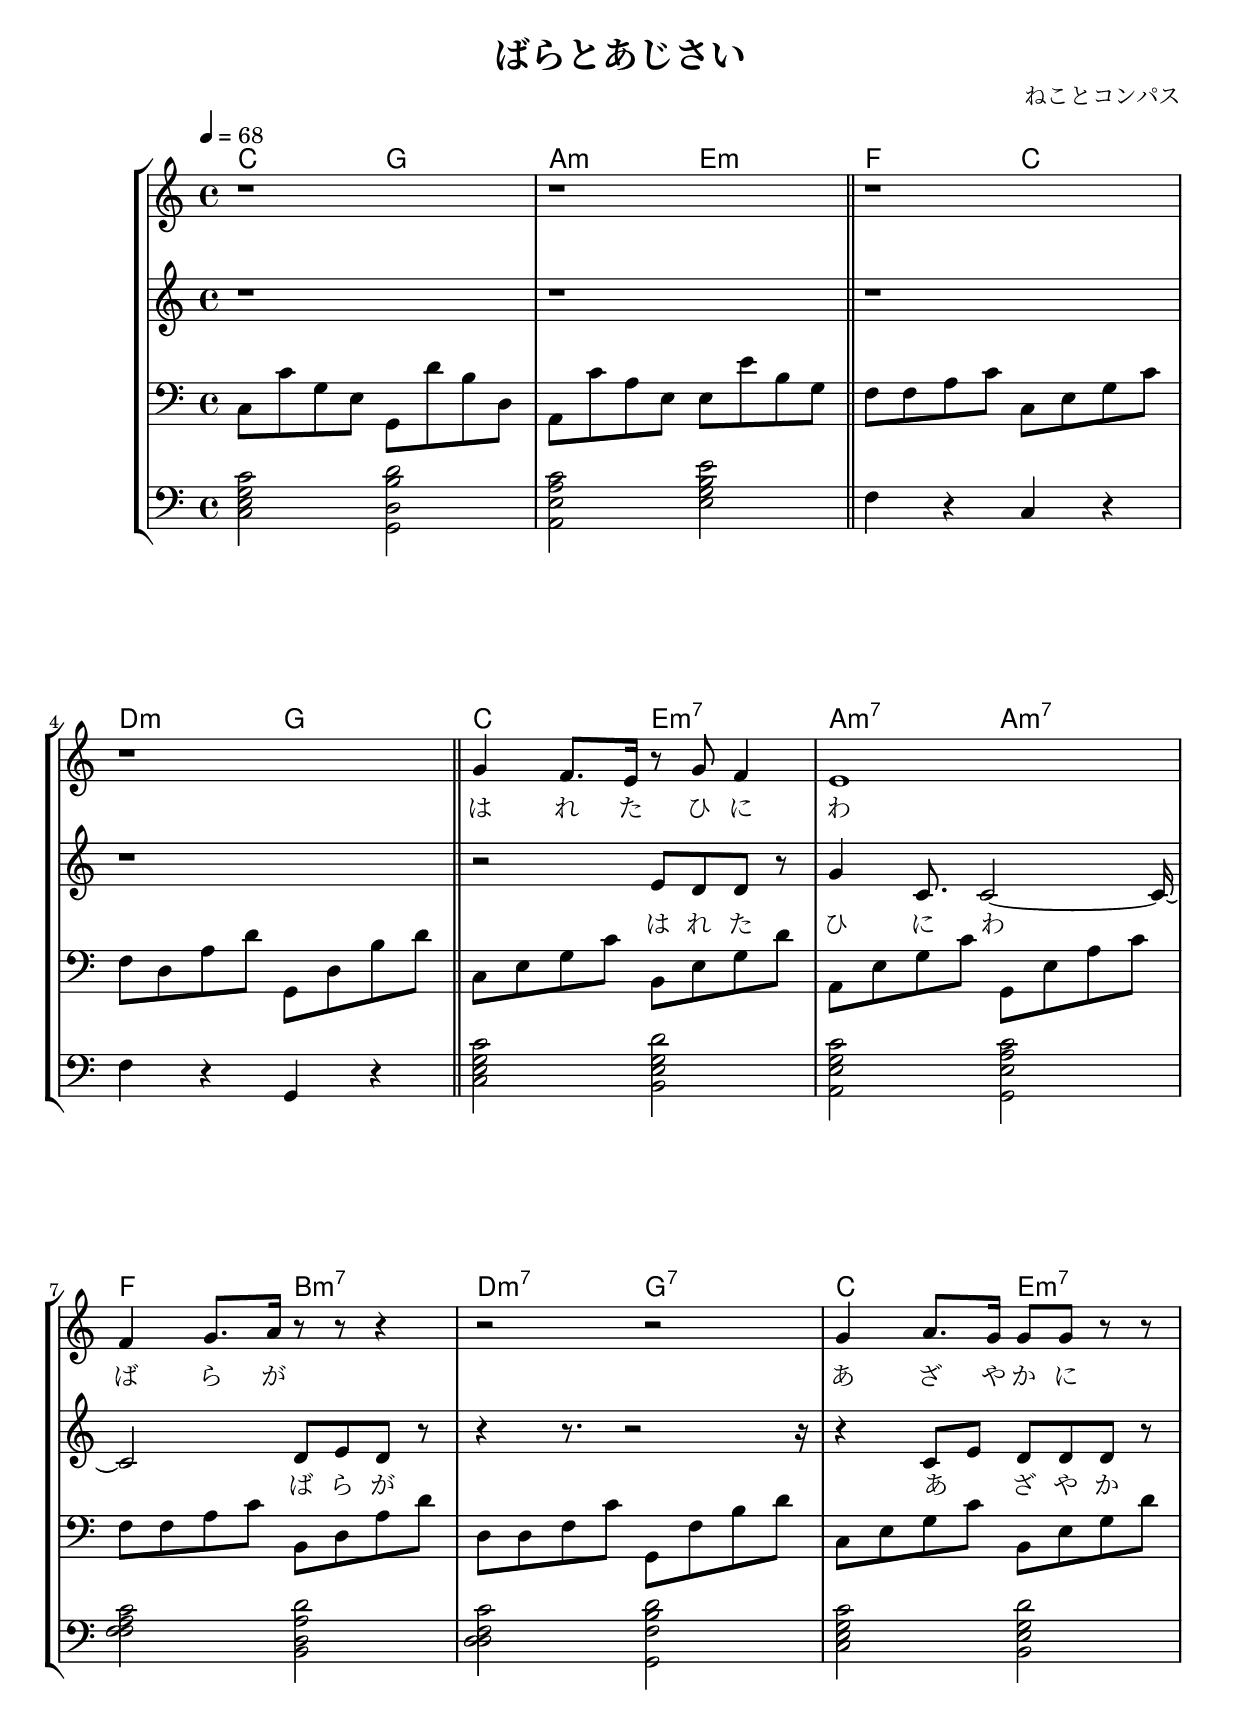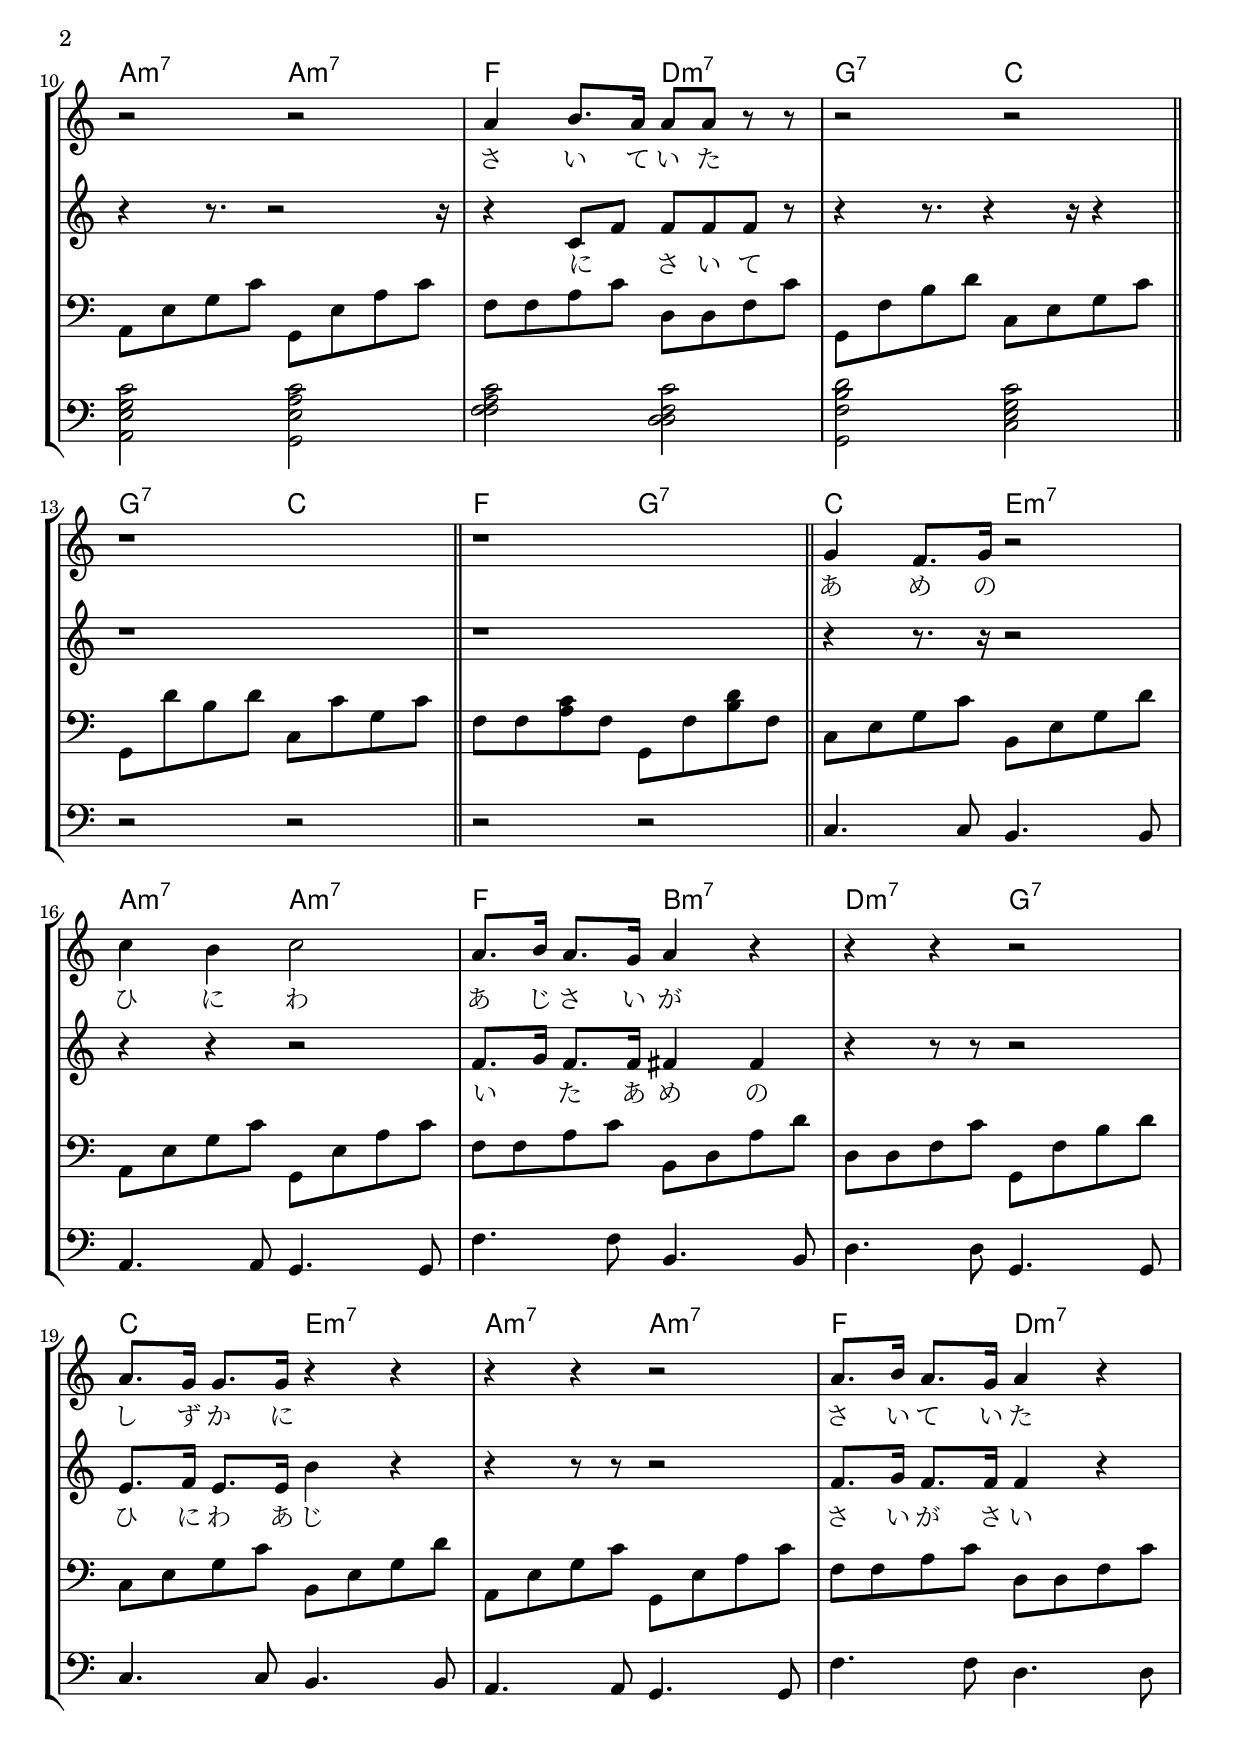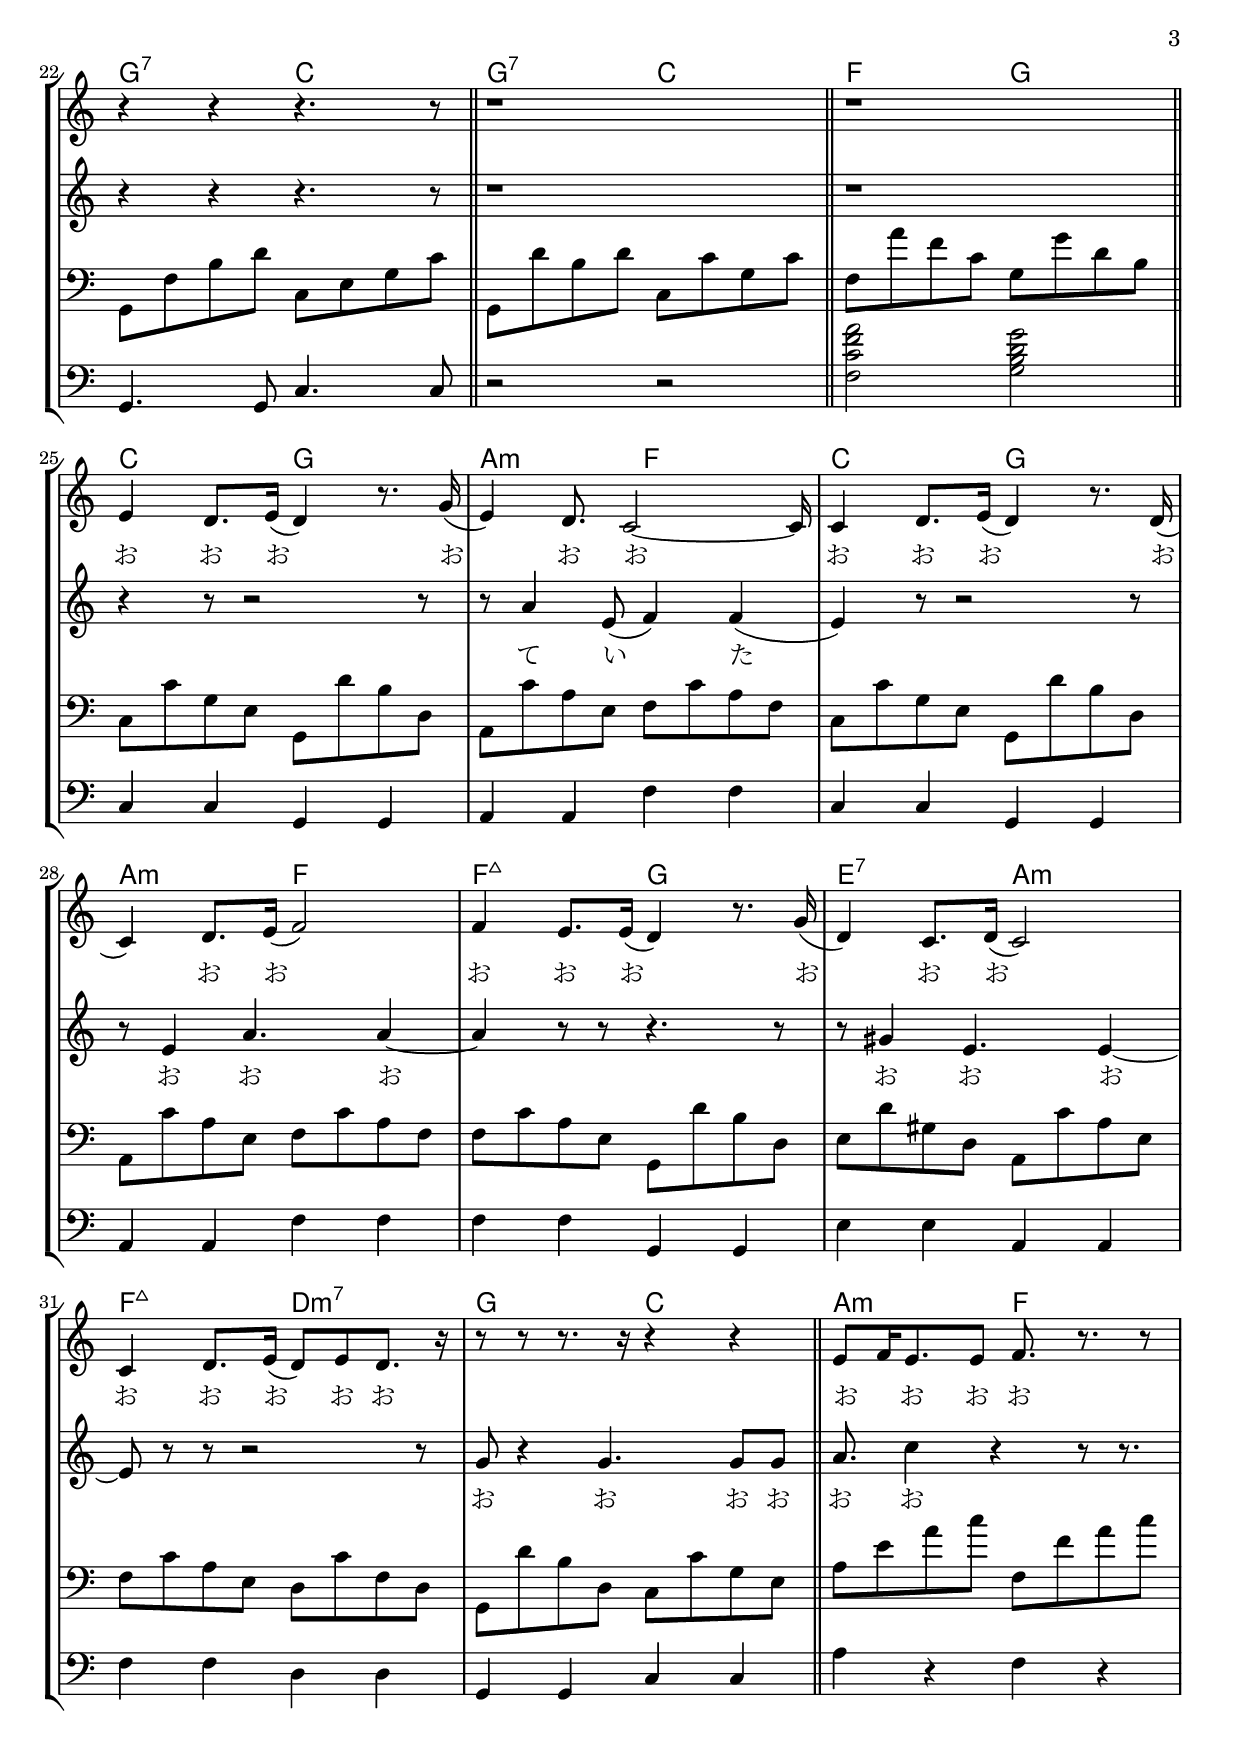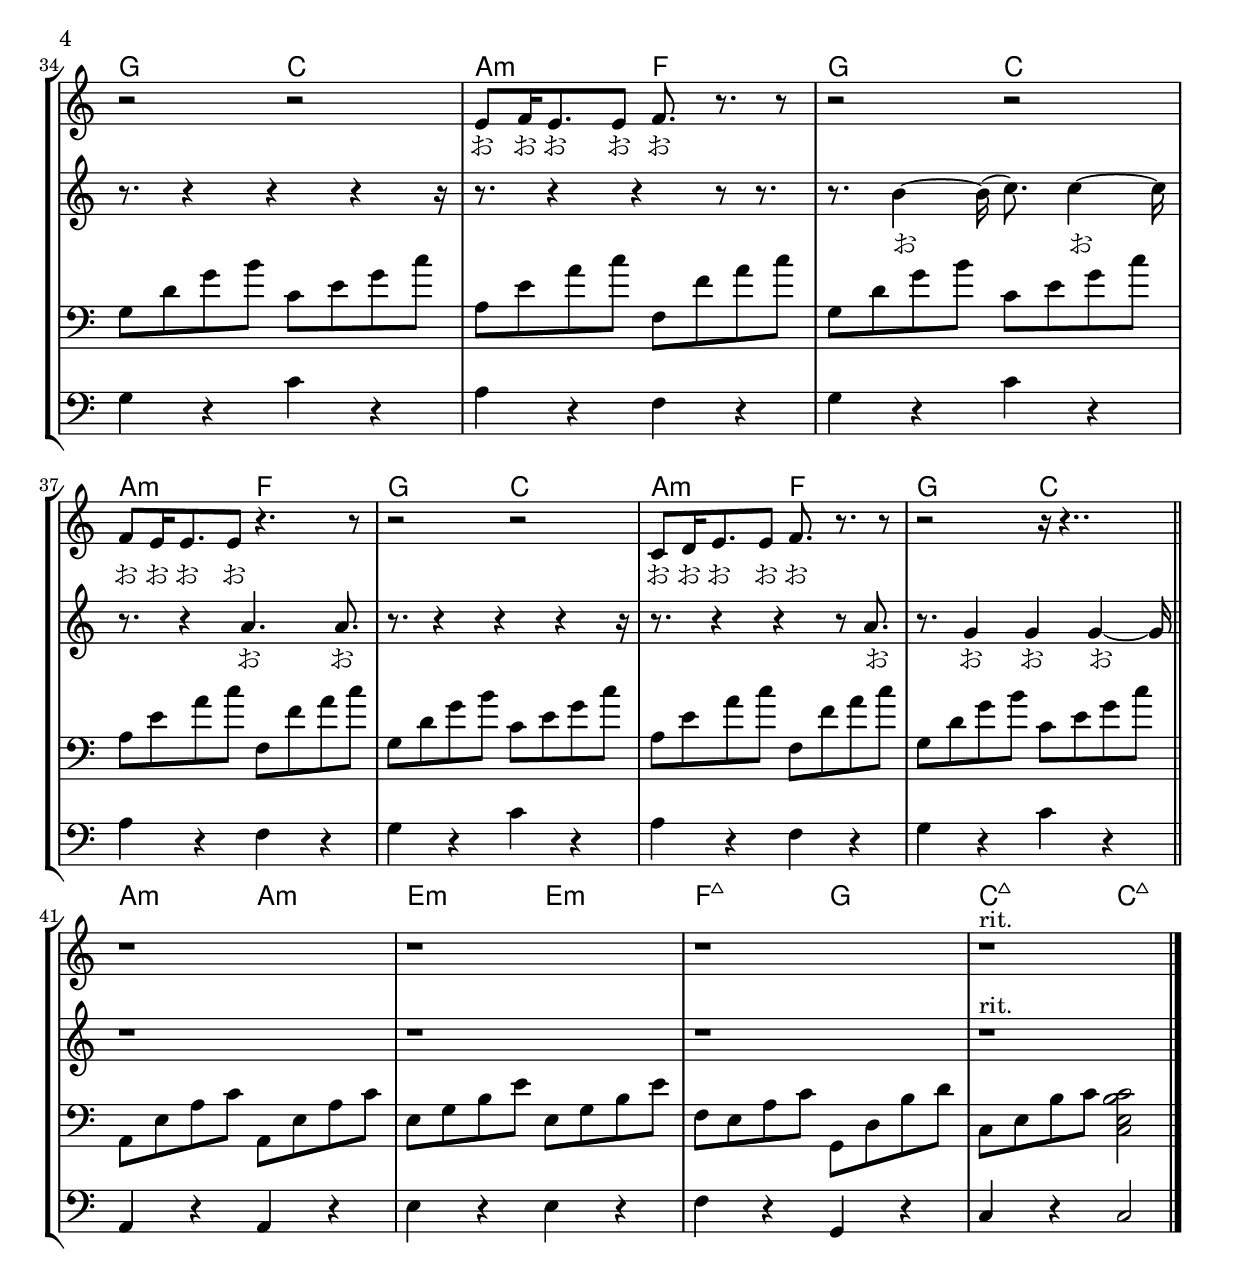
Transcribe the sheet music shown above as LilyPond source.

\version "2.12.1"

\header {
	title = \markup {ばらとあじさい}
	composer = \markup \center-column {ねことコンパス}
}

harmony = \chordmode {
	c2 g a:m e:m 

	f c d:m g 

	c e:min7 a:min7 a:min7 f b:min7 d:min7 g:7 c e:min7 a:min7 a:min7 f d:min7 g:7 c 

	g:7 c 

	f g:7 

	c e:min7 a:min7 a:min7 f b:min7 d:min7 g:7 c e:min7 a:min7 a:min7 f d:min7 g:7 c 

	g:7 c 

	f g 

	c g a:m f c g a:m f f:maj7 g e:7 a:m f:maj7 d:min7 g c 

	a:m f g c a:m f g c a:m f g c a:m f g c 

	a:m a:m e:m e:m f:maj7 g c:maj7 c:maj7 
}

melody = {
	\key c \major
	\tempo 4 = 68
	r1 | r1   
	r1 | r1   
	\set Staff.midiInstrument = #"fss0.31"
	 g'4  f'8.  e'16  r8  g'8  f'4 
	e'1 
	f'4  g'8.  a'16  r8  r8  r4 
	r2  r2 
	g'4  a'8.  g'16  g'8  g'8  r8  r8 
	r2  r2 
	a'4  b'8.  a'16  a'8  a'8  r8  r8 
	r2  r2
	r1   
	r1   
	\set Staff.midiInstrument = #"mmi0.34"
	g'4  f'8.  g'16  r2 
	c''4  b'4  c''2 
	a'8.  b'16  a'8.  g'16  a'4  r4 
	r4  r4  r2 
	a'8.  g'16  g'8.  g'16  r4  r4 
	r4  r4  r2 
	a'8.  b'16  a'8.  g'16  a'4  r4 
	r4  r4  r4.  	r8 	r1   
	r1   
	\set Staff.midiInstrument = #"Pad 4 (choir)"
	 e'4  d'8.  e'16  (d'4)  r8.  g'16 
	(e'4)  d'8.  c'2~c'16 
	c'4  d'8.  e'16  (d'4)  r8.  d'16 
	(c'4)  d'8.  e'16  (f'2) 
	f'4  e'8.  e'16  (d'4)  r8.  g'16 
	(d'4)  c'8.  d'16  (c'2) 
	c'4  d'8.  e'16  (d'8)  e'8  d'8.  r16~ 
	r8  r8  r8.  r16  r4  	r4 	\set Staff.midiInstrument = #"Pad 3 (polysynth)"
	e'8  f'16  e'8.  e'8  f'8.  r8.  r8 
	r2  r2 
	e'8  f'16  e'8.  e'8  f'8.  r8.  r8 
	r2  r2 
	f'8  e'16  e'8.  e'8  r4.  r8 
	r2  r2 
	c'8  d'16  e'8.  e'8  f'8.  r8.  r8 
	r2  r16  	r4.. 	r1 | r1 | r1 | r1^"rit." \bar "|."
}

words = \lyricmode {
	
	
	は  れ  た  ひ  に  わ  ば  ら  が  あ  ざ  や  か  に  さ  い  て  い  た  
	
	
	あ  め  の  ひ  に  わ  あ  じ  さ  い  が  し  ず  か  に  さ  い  て  い  た  
	
	
	お  お  お  お  お  お  お  お  お  お  お  お  お  お  お  お  お  お  お  お  お  お  お  
	お  お  お  お  お  お  お  お  お  お  お  お  お  お  お  お  お  お  お  
	
}

secondmelody = {
	\key c \major
	\tempo 4 = 68
	r1 | r1   
	r1 | r1   
	\set Staff.midiInstrument = #"mmi0.34"
	r2 e'8  d'8  d'8  r8 
	g'4  c'8.  c'2~c'16~ 
	c'2  d'8  e'8  d'8  r8 
	r4  r8.  r2~r16 
	r4  c'8  e'8  d'8  d'8  d'8  r8 
	r4  r8.  r2~r16~ 
	r4  c'8  f'8  f'8  f'8  f'8  r8 
	r4  r8.  r4~r16  	r4 	r1   
	r1   
	\set Staff.midiInstrument = #"fss0.29"
	r4  r8.  r16  r2 
	r4  r4  r2 
	f'8.  g'16  f'8.  f'16  fis'4  fis'4 
	r4  r8  r8  r2 
	e'8.  f'16  e'8.  e'16  b'4  r4 
	r4  r8  r8  r2 
	f'8.  g'16  f'8.  f'16  f'4  r4 
	r4  r4  r4.  	r8 	r1   
	r1   
	\set Staff.midiInstrument = #"Music box"
	r4 r8  r2  r8 
	r8  a'4  e'8  (f'4)  f'4 
	(e'4)  r8  r2  r8 
	r8  e'4  a'4.  a'4~ 
	a'4  r8  r8  r4.  r8 
	r8  gis'4  e'4.  e'4~ 
	e'8  r8  r8  r2  r8 
	g'8  r4  g'4.  g'8  g'8
	\set Staff.midiInstrument = #"Pad 5 (bowed)"
	a'8.  c''4  r4  r8  r8. 
	r8.  r4  r4  r4~r16 
	r8.  r4  r4  r8  r8. 
	r8.  b'4  b'16  (c''8.)  c''4~c''16 
	r8.  r4  a'4.  a'8. 
	r8.  r4  r4  r4~r16 
	r8.  r4  r4  r8  a'8. 
	r8.  g'4  g'4  g'4~g'16
	r1 | r1 | r1 | r1^"rit." \bar "|."
}

secondwords = \lyricmode {
	
	
	は  れ  た  ひ  に  わ  ば  ら  が  あ  ざ  や  か  に  さ  い  て  い  た  
	
	
	あ  め  の  ひ  に  わ  あ  じ  さ  い  が  さ  い  て  い  た  
	
	
	お  お  お  お  お  お  お  お  お  お  お  お  お  
	お  お  お  お  お  お  お  お  お  お  お  
	
}

tempochange = {
	\tempo 4 = 68
	r1 | r1 \bar "||"
	\tempo 4 = 68
	r1 | r1 \bar "||"
	\tempo 4 = 68
	r1 | r1 | r1 | r1 | r1 | r1 | r1 | r1 \bar "||"
	\tempo 4 = 68
	r1 \bar "||"
	\tempo 4 = 68
	r1 \bar "||"
	\tempo 4 = 68
	r1 | r1 | r1 | r1 | r1 | r1 | r1 | r1 \bar "||"
	\tempo 4 = 68
	r1 \bar "||"
	\tempo 4 = 68
	r1 \bar "||"
	\tempo 4 = 68
	r1 | r1 | r1 | r1 | r1 | r1 | r1 | r1 \bar "||"
	\tempo 4 = 68
	r1 | r1 | r1 | r1 | r1 | r1 | r1 | r1 \bar "||"
	\tempo 4 = 68
	r1 | r1 | r1 | \tempo 4 = 51 r2 \tempo 4 = 45 r2 \bar "|."
}

mainacc = {
	\clef bass
	\set Staff.midiInstrument = #"Acoustic grand"
	\key c \major
	\tempo 4 = 68
	c8 c' g e
	g,8 d' b d
	a,8 c' a e
	e8 e' b g
	\bar "||"

	\set Staff.midiInstrument = #"Acoustic grand"
	f8 f8 a8 c'8
	c8 e8 g8 c'8
	f8 d8 a8 d'8
	g,8 d8 b8 d'8
	\bar "||"

	\set Staff.midiInstrument = #"Acoustic grand"
	c8 e8 g8 c'8
	b,8 e8 g8 d'8
	a,8 e8 g8 c'8
	g,8 e8 a8 c'8
	f8 f8 a8 c'8
	b,8 d8 a8 d'8
	d8 d8 f8 c'8
	g,8 f8 b8 d'8
	c8 e8 g8 c'8
	b,8 e8 g8 d'8
	a,8 e8 g8 c'8
	g,8 e8 a8 c'8
	f8 f8 a8 c'8
	d8 d8 f8 c'8
	g,8 f8 b8 d'8
	c8 e8 g8 c'8
	\bar "||"

	\set Staff.midiInstrument = #"Blown Bottle"
	g,8 d' b d'
	c8 c' g c'
	\bar "||"

	\set Staff.midiInstrument = #"Pan Flute"
	f8 f <a c'> f
	g,8 f <b d'> f
	\bar "||"

	\set Staff.midiInstrument = #"Acoustic grand"
	c8 e8 g8 c'8
	b,8 e8 g8 d'8
	a,8 e8 g8 c'8
	g,8 e8 a8 c'8
	f8 f8 a8 c'8
	b,8 d8 a8 d'8
	d8 d8 f8 c'8
	g,8 f8 b8 d'8
	c8 e8 g8 c'8
	b,8 e8 g8 d'8
	a,8 e8 g8 c'8
	g,8 e8 a8 c'8
	f8 f8 a8 c'8
	d8 d8 f8 c'8
	g,8 f8 b8 d'8
	c8 e8 g8 c'8
	\bar "||"

	\set Staff.midiInstrument = #"Electric Grand"
	g,8 d' b d'
	c8 c' g c'
	\bar "||"

	\set Staff.midiInstrument = #"Electric Grand"
	f8 a' f' c'
	g8 g' d' b
	\bar "||"

	\set Staff.midiInstrument = #"Electric Grand"
	c8 c' g e
	g,8 d' b d
	a,8 c' a e
	f8 c' a f
	c8 c' g e
	g,8 d' b d
	a,8 c' a e
	f8 c' a f
	f8 c' a e
	g,8 d' b d
	e8 d' gis d
	a,8 c' a e
	f8 c' a e
	d8 c' f d
	g,8 d' b d
	c8 c' g e
	\bar "||"

	\set Staff.midiInstrument = #"Electric Grand"
	a8 e'8 a'8 c''8
	f8 f'8 a'8 c''8
	g8 d'8 g'8 b'8
	c'8 e'8 g'8 c''8
	a8 e'8 a'8 c''8
	f8 f'8 a'8 c''8
	g8 d'8 g'8 b'8
	c'8 e'8 g'8 c''8
	a8 e'8 a'8 c''8
	f8 f'8 a'8 c''8
	g8 d'8 g'8 b'8
	c'8 e'8 g'8 c''8
	a8 e'8 a'8 c''8
	f8 f'8 a'8 c''8
	g8 d'8 g'8 b'8
	c'8 e'8 g'8 c''8
	\bar "||"

	\set Staff.midiInstrument = #"Electric Grand"
	a,8 e8 a8 c'8
	a,8 e8 a8 c'8
	e8 g8 b8 e'8
	e8 g8 b8 e'8
	f8 e8 a8 c'8
	g,8 d8 b8 d'8
	c8 e8 b8 c'8
	<c e b c'>2
	\bar "|."
}

subacc = {
	\clef bass
	\set Staff.midiInstrument = #"Electric Guitar (clean)"
	\key c \major
	\tempo 4 = 68
	<c e g c'>2
	<g, d b d'>2
	<a, e a c'>2
	<e g b e'>2
	\bar "||"

	\set Staff.midiInstrument = #"Acoustic Guitar (steel)"
	f4 r4
	c4 r4
	f4 r4
	g,4 r4
	\bar "||"

	\set Staff.midiInstrument = #"Electric Guitar (clean)"
	<c e g c'>2
	<b, e g d'>2
	<a, e g c'>2
	<g, e a c'>2
	<f f a c'>2
	<b, d a d'>2
	<d d f c'>2
	<g, f b d'>2
	<c e g c'>2
	<b, e g d'>2
	<a, e g c'>2
	<g, e a c'>2
	<f f a c'>2
	<d d f c'>2
	<g, f b d'>2
	<c e g c'>2
	\bar "||"

	\set Staff.midiInstrument = #"Acoustic grand"
	r2
	r2
	\bar "||"

	\set Staff.midiInstrument = #"Acoustic grand"
	r2
	r2
	\bar "||"

	\set Staff.midiInstrument = #"Pad 8 (sweep)"
	c4.c8
	b,4.b,8
	a,4.a,8
	g,4.g,8
	f4.f8
	b,4.b,8
	d4.d8
	g,4.g,8
	c4.c8
	b,4.b,8
	a,4.a,8
	g,4.g,8
	f4.f8
	d4.d8
	g,4.g,8
	c4.c8
	\bar "||"

	\set Staff.midiInstrument = #"Acoustic grand"
	r2
	r2
	\bar "||"

	\set Staff.midiInstrument = #"Acoustic grand"
	<f c' f' a'>2
	<g b d' g'>2
	\bar "||"

	\set Staff.midiInstrument = #"Pad 7 (halo)"
	c4 c4
	g,4 g,4
	a,4 a,4
	f4 f4
	c4 c4
	g,4 g,4
	a,4 a,4
	f4 f4
	f4 f4
	g,4 g,4
	e4 e4
	a,4 a,4
	f4 f4
	d4 d4
	g,4 g,4
	c4 c4
	\bar "||"

	\set Staff.midiInstrument = #"Acoustic grand"
	a4 r4
	f4 r4
	g4 r4
	c'4 r4
	a4 r4
	f4 r4
	g4 r4
	c'4 r4
	a4 r4
	f4 r4
	g4 r4
	c'4 r4
	a4 r4
	f4 r4
	g4 r4
	c'4 r4
	\bar "||"

	\set Staff.midiInstrument = #"Synth Voice"
	a,4 r4
	a,4 r4
	e4 r4
	e4 r4
	f4 r4
	g,4 r4
	c4 r4
	c2
	\bar "|."
}

percA = {
	\drummode {
	r1 |r1 \bar "||"
	r1  |r2 r8 hho4 hho8  \bar "||"
	hh8 hh8 hh8 hh8 hh8 hh8 hh8 hh8  |hh8 hh8 hh8 hh8 hh4 hh8 hh8  |hh8 hh8 hh8 hh8 hh8 hh8 hh8 hh8  |hh8 hh8 hh8 hh2 r8  |hh8 hh8 hh8 hh8 hh8 hh8 hh8 hh8  |hh8 hh8 hh8 hh8 hh4 hh8 hh8  |hh8 hh8 hh8 hh8 hh8 hh8 hh8 hh8  |r8 hh2. r8  \bar "||"
	r1 \bar "||"
	r2. hho4  \bar "||"
	cymr4 cymr4 cymr4 cymr4  |cymr4 cymr8 cymr16 cymr16 cymr4 cymr4  |cymr4 cymr4 cymr4 cymr4  |cymr4 cymr2.  |cymr4 cymr4 cymr4 cymr4  |cymr4 cymr8 cymr16 cymr16 cymr4 cymr4  |cymr4 cymr4 cymr4 cymr4  |cymr4 cymr2.  \bar "||"
	r1 \bar "||"
	r1 \bar "||"
	r1  |r1  |r1  |r1  |r1  |r1  |r1  |r2 r8 hho4 hho8  \bar "||"
	cymr4 cymr4 cymr4 cymr4  |cymr4 cymr8 cymr16 cymr16 cymr4 cymr4  |cymr4 cymr4 cymr4 cymr4  |cymr4 cymr2.  |cymr4 cymr4 cymr4 cymr4  |cymr4 cymr8 cymr16 cymr16 cymr4 cymr4  |cymr4 cymr4 cymr4 cymr4  |cymr4 cymr2.  \bar "||"
	r2 hho2  |r2 hho2  |r2 hho2  |r2 hho2  \bar "|."
	}
}

percB = {
	\drummode {
	r1 |r1 \bar "||"
	r4. hhp2 hhp8  |hhp4 hhp4 hhp4 hhp4  \bar "||"
	r4 sn8. sn8 sn8. sn8. sn16  |r4 sn8. sn8 sn8. sn4  |r4 sn8. sn8 sn8. sn8. sn16  |r8 sn8 sn4 sn8 sn16 sn8 sn8 sn16  |r4 sn8. sn8 sn8. sn8. sn16  |r4 sn8. sn8 sn8. sn4  |r4 sn8. sn8 sn8. sn8. sn16  |r4 sn2 sn4  \bar "||"
	r1 \bar "||"
	r16 hhp16 hhp8 hhp16 hhp8 hhp2 hhp16  \bar "||"
	r2 sn2  |r2 sn2  |r2 sn2  |r8 sn8 sn2.  |r2 sn2  |r2 sn2  |r2 sn2  |r8 sn8 sn2.  \bar "||"
	r1 \bar "||"
	r1 \bar "||"
	r4. hhp2 hhp8  |r4. hhp2 hhp8  |r4. hhp2 hhp8  |r4. hhp2 hhp8  |r4. hhp2 hhp8  |r4. hhp2 hhp8  |r4. hhp2 hhp8  |hhp4 hhp4 hhp4 hhp4  \bar "||"
	r2 sn2  |r2 sn2  |r2 sn2  |r8 sn8 sn2.  |r2 sn2  |r2 sn2  |r2 sn2  |r8 sn8 sn2.  \bar "||"
	r8 hh16 hh16 hh8 hh16 hh8. hh16 hh16 hh8 hh16 hh16  |hh8 hh16 hh16 hh8 hh16 hh8. hh16 hh16 hh8 hh8  |hh8 hh16 hh16 hh8 hh16 hh8. hh16 hh16 hh8 hh16 hh16  |hh8 hh16 hh16 hh8 hh16 hh8 hh4. r16  \bar "|."
	}
}

percC = {
	\drummode {
	r1 |r1 \bar "||"
	hh4 hh4 hh4 hh4  |r4. hh2 r8  \bar "||"
	bd8 bd4 bd2 bd8  |bd8 bd2 bd4.  |bd8 bd4 bd2 bd8  |bd4 r16 bd8. bd2  |bd8 bd4 bd2 bd8  |bd8 bd2 bd4.  |bd8 bd4 bd2 bd8  |bd8 bd4. bd4. bd8  \bar "||"
	r1 \bar "||"
	hh8. hh8. hh4 hh4 hh8  \bar "||"
	bd2. r8 bd8  |bd2. r8 bd8  |bd2. r8 bd8  |bd4. bd8 bd4. bd8  |bd2. r8 bd8  |bd2. r8 bd8  |bd2. r8 bd8  |bd2 r8 bd4.  \bar "||"
	r1 \bar "||"
	r1 \bar "||"
	hh4 hh4 hh4 hh4  |hh4 hh4 hh4 hh4  |hh4 hh4 hh4 hh4  |hh4 hh4 hh4 hh4  |hh4 hh4 hh4 hh4  |hh4 hh4 hh4 hh4  |hh4 hh4 hh4 hh4  |r4. hh2 r8  \bar "||"
	bd2. r8 bd8  |bd2. r8 bd8  |bd2. r8 bd8  |bd4. bd8 bd4. bd8  |bd2. r8 bd8  |bd2. r8 bd8  |bd2. r8 bd8  |bd2 r8 bd4.  \bar "||"
	r4 sn2 sn4  |r4 sn2 sn4  |r4 sn2 sn4  |r4 sn4. sn16 sn8 sn16 sn16 sn16  \bar "|."
	}
}

percD = {
	\drummode {
	r1 |r1 \bar "||"
	bd2. r8 bd8  |bd8. bd4. r16 bd4 bd8  \bar "||"
	r1  |r2 r8 hho4.  |r1  |r4. r16 hho2 r16  |r1  |r2 r8 hho4.  |r1  |r4. r16 hho2 r16  \bar "||"
	r1 \bar "||"
	r2 ss2  \bar "||"
	r1 |r1 |r1 |r2 r8 tommh8 tommh4  |r1 |r1 |r1 |r8. tommh8. tommh2 r8  \bar "||"
	r1 \bar "||"
	r1 \bar "||"
	bd2. r8 bd8  |bd8. bd8. bd2 bd8  |bd2. r8 bd8  |bd8. bd8. bd2 bd8  |bd2. r8 bd8  |bd8. bd8. bd2 bd8  |bd2. r8 bd8  |bd8. bd4. r16 bd4 bd8  \bar "||"
	r1 |r1 |r1 |r2 r8 tommh8 tommh4  |r1 |r1 |r1 |r8. tommh8. tommh2 r8  \bar "||"
	bd8 bd4 bd4 r16 bd8. bd8  |bd8 bd4 bd4 r16 bd8. bd8  |bd8 bd4 bd4 r16 bd8. bd8  |bd4. bd8. bd4. r16  \bar "|."
	}
}

percE = {
	\drummode {
	r1 |r1 \bar "||"
	r1 | r1 \bar "||"
	r1 |r1 |r1 |r1 |r1 |r1 |r1 |cymc1  \bar "||"
	r1 \bar "||"
	bd4. bd4 bd4.  \bar "||"
	r1 |r1 |r1 |r2. r8 toml8  |r1 |r1 |r1 |r2. toml8 toml8  \bar "||"
	r1 \bar "||"
	r1 \bar "||"
	r1 | r1 | r1 | r1 | r1 | r1 | r1 | r1 \bar "||"
	r1 |r1 |r1 |r2. r8 toml8  |r1 |r1 |r1 |r2. toml8 toml8  \bar "||"
	cymc1  |r1 |r1 |r2. cymc4  \bar "|."
	}
}

percF = {
	\drummode {
	r1 | r1 \bar "||"
	r1 | r1 \bar "||"
	r1 |r1 |r1 |r1 |r1 |r1 |r1 |r4 r16 tommh16 tommh4. tommh4  \bar "||"
	r1 \bar "||"
	r1 \bar "||"
	r1 |r1 |r1 |r1 |r1 |r1 |r1 |hho1  \bar "||"
	r1 \bar "||"
	r1 \bar "||"
	r1 | r1 | r1 | r1 | r1 | r1 | r1 | r1 \bar "||"
	r1 |r1 |r1 |r1 |r1 |r1 |r1 |hho1  \bar "||"
	r1 | r1 | r1 | r1 \bar "|."
	}
}

percG = {
	\drummode {
	r1 | r1 \bar "||"
	r1 | r1 \bar "||"
	r1 |r1 |r1 |r1 |r1 |r1 |r1 |r4. r16 tomml4. tomml8.  \bar "||"
	r1 \bar "||"
	r1 \bar "||"
	r1 | r1 | r1 | r1 | r1 | r1 | r1 | r1 \bar "||"
	r1 \bar "||"
	r1 \bar "||"
	r1 | r1 | r1 | r1 | r1 | r1 | r1 | r1 \bar "||"
	r1 | r1 | r1 | r1 | r1 | r1 | r1 | r1 \bar "||"
	r1 | r1 | r1 | r1 \bar "|."
	}
}

percH = {
	\drummode {
	r1 | r1 \bar "||"
	r1 | r1 \bar "||"
	r1 |r1 |r1 |r1 |r1 |r1 |r1 |r2 r16 toml8 toml4 r16  \bar "||"
	r1 \bar "||"
	r1 \bar "||"
	r1 | r1 | r1 | r1 | r1 | r1 | r1 | r1 \bar "||"
	r1 \bar "||"
	r1 \bar "||"
	r1 | r1 | r1 | r1 | r1 | r1 | r1 | r1 \bar "||"
	r1 | r1 | r1 | r1 | r1 | r1 | r1 | r1 \bar "||"
	r1 | r1 | r1 | r1 \bar "|."
	}
}

percI = {
	\drummode {
	r1 | r1 \bar "||"
	r1 | r1 \bar "||"
	r1 |r1 |r1 |r1 |r1 |r1 |r1 |r2 r8 tomfh4 tomfh8  \bar "||"
	r1 \bar "||"
	r1 \bar "||"
	r1 | r1 | r1 | r1 | r1 | r1 | r1 | r1 \bar "||"
	r1 \bar "||"
	r1 \bar "||"
	r1 | r1 | r1 | r1 | r1 | r1 | r1 | r1 \bar "||"
	r1 | r1 | r1 | r1 | r1 | r1 | r1 | r1 \bar "||"
	r1 | r1 | r1 | r1 \bar "|."
	}
}

\score {
	<<
		\new StaffGroup <<
			\new ChordNames {\harmony}
			\new Voice = "melody" {\melody}
			\new Lyrics \lyricsto "melody" \words
			\new Voice = "secondmelody" {\secondmelody}
			\new Lyrics \lyricsto "secondmelody" \secondwords
			\new Staff = "mainacc" {\mainacc}
			\new Staff = "subacc" {\subacc}
		>>
	>>
	\layout { }
}
